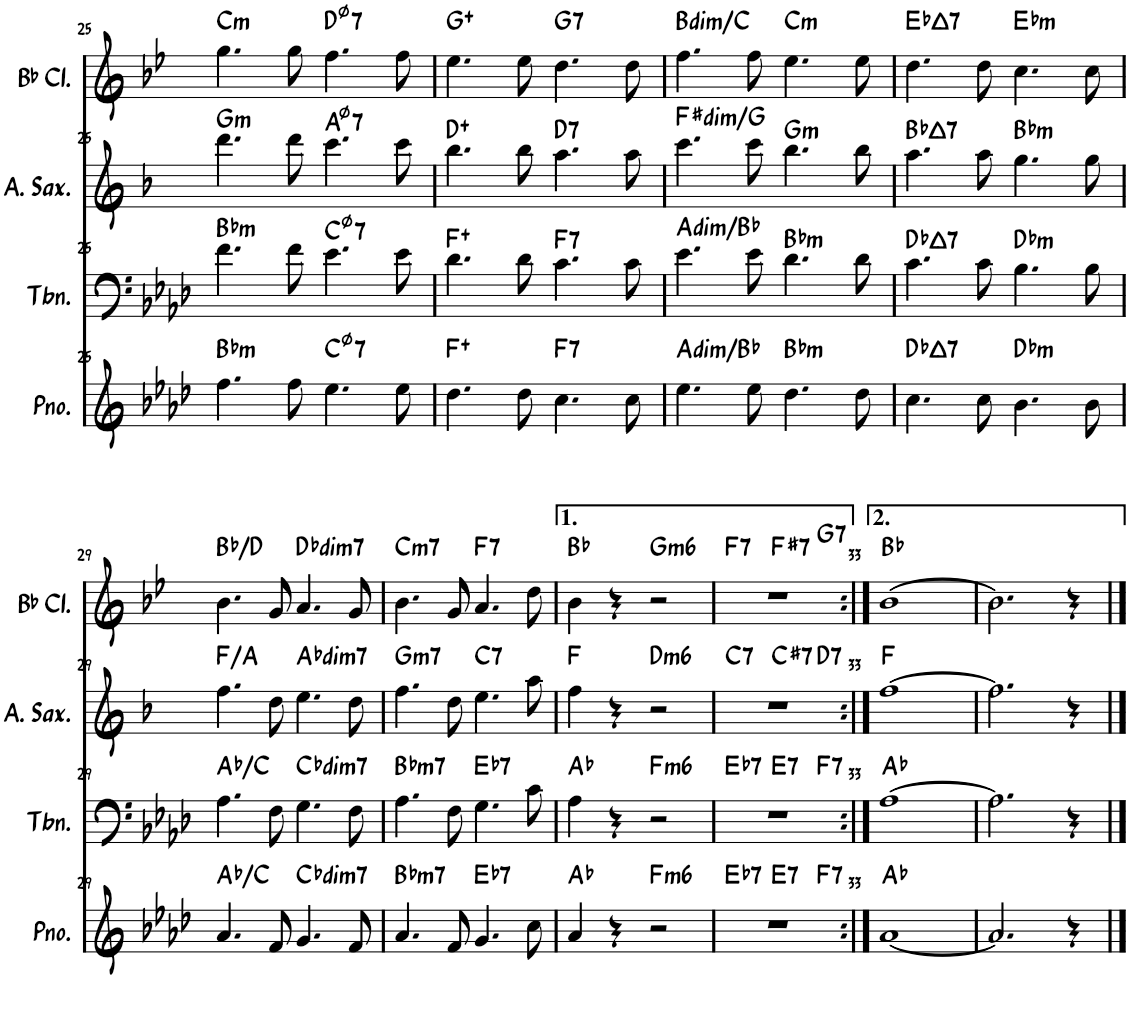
**kern	**harte	**kern	**harte	**kern	**harte	**kern	**harte
*part4	*part4	*part3	*part3	*part2	*part2	*part1	*part1
*staff4	*	*staff3	*	*staff2	*	*staff1	*
*I"钢琴	*	*I"长号	*	*I"中音萨克斯	*	*I"降B调单簧管	*
!!LO:PB:g=z
*clefG2	*	*clefF4	*	*clefG2	*	*clefG2	*
*	*	*	*	*Trd5c9	*	*Trd1c2	*
*k[b-e-a-d-]	*	*k[b-e-a-d-]	*	*k[b-]	*	*k[b-e-]	*
*M4/4	*	*M4/4	*	*M4/4	*	*M4/4	*
=25	=25	=25	=25	=25	=25	=25	=25
!	!LO:H:kt=m	!	!LO:H:kt=m	!	!LO:H:kt=m	!	!LO:H:kt=m
4.ff\	Bb:min	4.f\	Bb:min	4.ddd\	G:min	4.gg\	C:min
8ff\	.	8f\	.	8ddd\	.	8gg\	.
!	!LO:H:kt=7	!	!LO:H:kt=7	!	!LO:H:kt=7	!	!LO:H:kt=7
4.ee-\	C:hdim7	4.e-\	C:hdim7	4.ccc\	A:hdim7	4.ff\	D:hdim7
8ee-\	.	8e-\	.	8ccc\	.	8ff\	.
=26	=26	=26	=26	=26	=26	=26	=26
4.dd-\	F:aug	4.d-\	F:aug	4.bb-\	D:aug	4.ee-\	G:aug
8dd-\	.	8d-\	.	8bb-\	.	8ee-\	.
!	!LO:H:kt=7	!	!LO:H:kt=7	!	!LO:H:kt=7	!	!LO:H:kt=7
4.cc\	F:7	4.c\	F:7	4.aa\	D:7	4.dd\	G:7
8cc\	.	8c\	.	8aa\	.	8dd\	.
=27	=27	=27	=27	=27	=27	=27	=27
!	!LO:H:kt=dim	!	!LO:H:kt=dim	!	!LO:H:kt=dim	!	!LO:H:kt=dim
4.ee-\	A:dim/b2	4.e-\	A:dim/b2	4.ccc\	F#:dim/b2	4.ff\	B:dim/b2
8ee-\	.	8e-\	.	8ccc\	.	8ff\	.
!	!LO:H:kt=m	!	!LO:H:kt=m	!	!LO:H:kt=m	!	!LO:H:kt=m
4.dd-\	Bb:min	4.d-\	Bb:min	4.bb-\	G:min	4.ee-\	C:min
8dd-\	.	8d-\	.	8bb-\	.	8ee-\	.
=28	=28	=28	=28	=28	=28	=28	=28
!	!LO:H:kt=7	!	!LO:H:kt=7	!	!LO:H:kt=7	!	!LO:H:kt=7
4.cc\	Db:maj7	4.c\	Db:maj7	4.aa\	Bb:maj7	4.dd\	Eb:maj7
8cc\	.	8c\	.	8aa\	.	8dd\	.
!	!LO:H:kt=m	!	!LO:H:kt=m	!	!LO:H:kt=m	!	!LO:H:kt=m
4.b-\	Db:min	4.B-\	Db:min	4.gg\	Bb:min	4.cc\	Eb:min
8b-\	.	8B-\	.	8gg\	.	8cc\	.
!!LO:LB:g=z
=29	=29	=29	=29	=29	=29	=29	=29
4.a-/	Ab:maj/3	4.A-\	Ab:maj/3	4.ff\	F:maj/3	4.b-\	Bb:maj/3
8f/	.	8F\	.	8dd\	.	8g/	.
!	!LO:H:kt=dim7	!	!LO:H:kt=dim7	!	!LO:H:kt=dim7	!	!LO:H:kt=dim7
4.g/	Cb:dim7	4.G\	Cb:dim7	4.ee\	Ab:dim7	4.a/	Db:dim7
8f/	.	8F\	.	8dd\	.	8g/	.
=30	=30	=30	=30	=30	=30	=30	=30
!	!LO:H:kt=m7	!	!LO:H:kt=m7	!	!LO:H:kt=m7	!	!LO:H:kt=m7
4.a-/	Bb:min7	4.A-\	Bb:min7	4.ff\	G:min7	4.b-\	C:min7
8f/	.	8F\	.	8dd\	.	8g/	.
!	!LO:H:kt=7	!	!LO:H:kt=7	!	!LO:H:kt=7	!	!LO:H:kt=7
4.g/	Eb:7	4.G\	Eb:7	4.ee\	C:7	4.a/	F:7
8cc\	.	8c\	.	8aa\	.	8dd\	.
=31	=31	=31	=31	=31	=31	=31	=31
4a-/	Ab:maj	4A-\	Ab:maj	4ff\	F:maj	4b-\	Bb:maj
4r	.	4r	.	4r	.	4r	.
!	!LO:H:kt=m6	!	!LO:H:kt=m6	!	!LO:H:kt=m6	!	!LO:H:kt=m6
2r	F:min6	2r	F:min6	2r	D:min6	2r	G:min6
=32	=32	=32	=32	=32	=32	=32	=32
!	!LO:H:kt=7	!	!LO:H:kt=7	!	!LO:H:kt=7	!	!LO:H:kt=7
*^	*	*^	*	*^	*	*^	*
*	*^	*	*	*^	*	*	*^	*	*	*^	*
1r	2ryy	2.ryy	Eb:7	1r	2ryy	2.ryy	Eb:7	1r	2ryy	2.ryy	C:7	1r	2ryy	2.ryy	F:7
!	!	!	!LO:H:kt=7	!	!	!	!LO:H:kt=7	!	!	!	!LO:H:kt=7	!	!	!	!LO:H:kt=7
.	2ryy	.	E:7	.	2ryy	.	E:7	.	2ryy	.	C#:7	.	2ryy	.	F#:7
!	!	!	!LO:H:kt=7	!	!	!	!LO:H:kt=7	!	!	!	!LO:H:kt=7	!	!	!	!LO:H:kt=7
.	.	4ryy	F:7	.	.	4ryy	F:7	.	.	4ryy	D:7	.	.	4ryy	G:7
*v	*v	*v	*	*	*	*	*	*v	*v	*v	*	*v	*v	*v	*
*	*	*v	*v	*v	*	*	*	*	*
=33:|!	=33:|!	=33:|!	=33:|!	=33:|!	=33:|!	=33:|!	=33:|!
[1a-	Ab:maj	[1A-	Ab:maj	[1ff	F:maj	[1b-	Bb:maj
=34	=34	=34	=34	=34	=34	=34	=34
2.a-/]	.	2.A-\]	.	2.ff\]	.	2.b-\]	.
4r	.	4r	.	4r	.	4r	.
==	==	==	==	==	==	==	==
*-	*-	*-	*-	*-	*-	*-	*-
